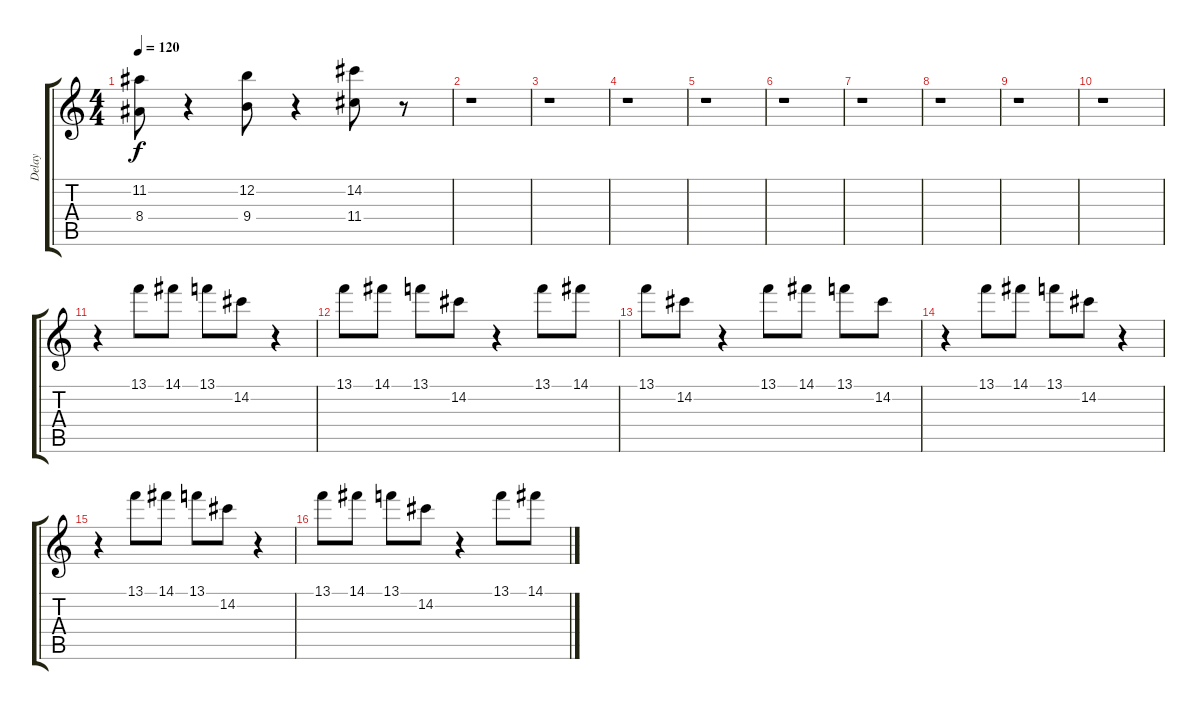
\track ("Delay" "Delay") {instrument electricguitarclean}
\staff {score tabs}
\tuning (E4 B3 G3 D3 A2 E2) {hide}
\ts (4 4)
\tempo 120
\clef g2
\ks c
(11.2 8.4).8{dy f} r.4 (12.2 9.4).8 r.4 (14.2 11.4).8 r.8 |
r.1 |
r.1 |
r.1 |
r.1 |
r.1 |
r.1 |
r.1 |
r.1 |
r.1 |
r.4 13.1.8 14.1.8 13.1.8 14.2.8 r.4 |
13.1.8 14.1.8 13.1.8 14.2.8 r.4 13.1.8 14.1.8 |
13.1.8 14.2.8 r.4 13.1.8 14.1.8 13.1.8 14.2.8 |
r.4 13.1.8 14.1.8 13.1.8 14.2.8 r.4 |
r.4 13.1.8 14.1.8 13.1.8 14.2.8 r.4 |
13.1.8 14.1.8 13.1.8 14.2.8 r.4 13.1.8 14.1.8
